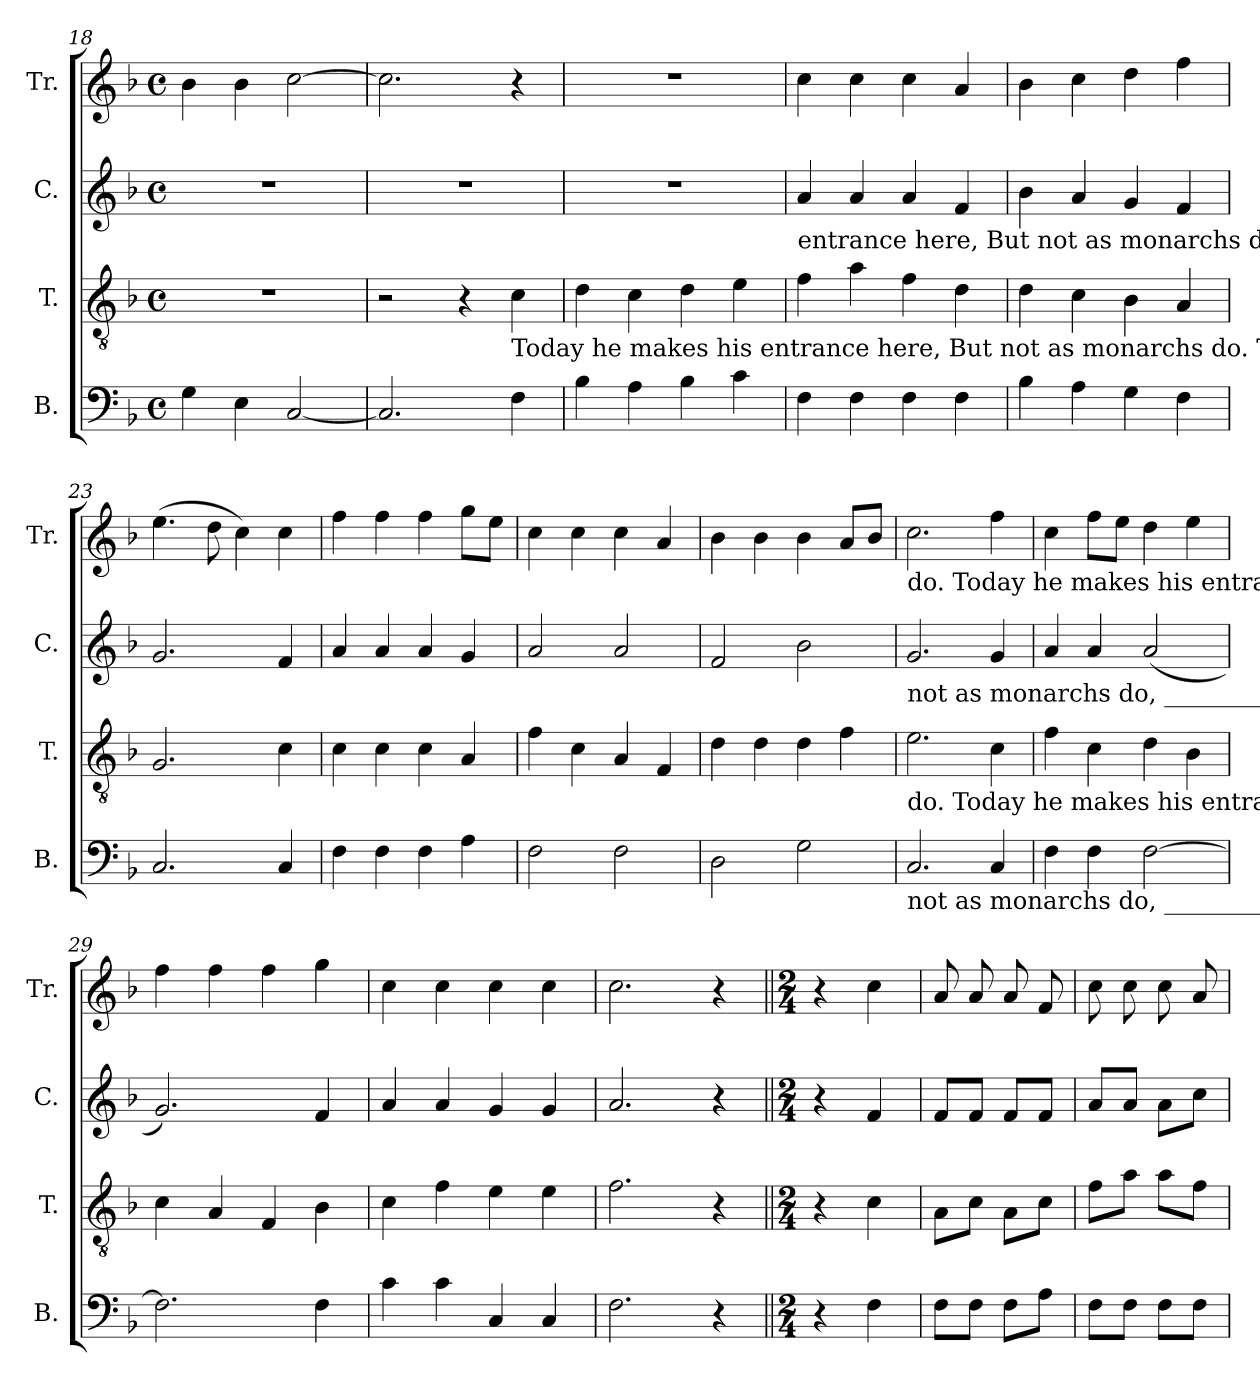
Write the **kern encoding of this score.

**kern	**kern	**kern	**kern
*part4	*part3	*part2	*part1
*staff4	*staff3	*staff2	*staff1
*I"B.	*I"T.	*I"C.	*I"Tr.
*I'B.	*I'T.	*I'C.	*I'Tr.
*clefF4	*clefGv2	*clefG2	*clefG2
*k[b-]	*k[b-]	*k[b-]	*k[b-]
*M4/4	*M4/4	*M4/4	*M4/4
*met(c)	*met(c)	*met(c)	*met(c)
=18	=18	=18	=18
4G!\	1r	1r	4b-!\
4E!\	.	.	4b-!\
[2C!/	.	.	[2cc!\
=19	=19	=19	=19
2.C!/]	2r	1r	2.cc!\]
.	4r	.	.
!	!LO:TX:b:t=Today he makes his entrance here,  But  not as  monarchs  do.          To – day he makes his entrance here, But not as monarchs	!	!
4F!\	4c!\	.	4r
=20	=20	=20	=20
4B-!\	4d!\	1r	1r
4A!\	4c!\	.	.
4B-!\	4d!\	.	.
4c!\	4e!\	.	.
=21	=21	=21	=21
!	!	!LO:TX:b:t=entrance here, But not as monarchs do. _____   To – day he makes his   en  – trance     here,    But	!
4F!\	4f!\	4a!/	4cc!\
4F!\	4a!\	4a!/	4cc!\
4F!\	4f!\	4a!/	4cc!\
4F!\	4d!\	4f!/	4a!/
=22	=22	=22	=22
4B-!\	4d!\	4b-!\	4b-!\
4A!\	4c!\	4a!/	4cc!\
4G!\	4B-!\	4g!/	4dd!\
4F!\	4A!/	4f!/	4ff!\
=23	=23	=23	=23
2.C!/	2.G!/	2.g!/	(>4.ee!\
.	.	.	8dd!\
.	.	.	4cc!\)
4C!/	4c!\	4f!/	4cc!\
=24	=24	=24	=24
4F!\	4c!\	4a!/	4ff!\
4F!\	4c!\	4a!/	4ff!\
4F!\	4c!\	4a!/	4ff!\
4A!\	4A!/	4g!/	8gg!\L
.	.	.	8ee!\J
=25	=25	=25	=25
2F!\	4f!\	2a!/	4cc!\
.	4c!\	.	4cc!\
2F!\	4A!/	2a!/	4cc!\
.	4F!/	.	4a!/
=26	=26	=26	=26
2D!\	4d!\	2f!/	4b-!\
.	4d!\	.	4b-!\
2G!\	4d!\	2b-!\	4b-!\
.	4f!\	.	8a!/L
.	.	.	8b-!/J
!!LO:PB:g=z
=27	=27	=27	=27
!	!	!	!LO:TX:b:t=do.  Today he makes his entrance here, But not as monarchs do.                A  – wake, my soul, tune  eve – ry  string, In   God  thy  Savior    praise, join with the heav'nly hosts and sing,
!	!	!LO:TX:b:t=not   as  monarchs   do, ___________   But not as monarchs do.                A  – wake, my soul, tune  eve – ry  string, In   God  thy  Savior    praise,	!
!	!LO:TX:b:t=do.  Today he makes his entrance here, But not as monarchs do.                 A  – wake, my soul, tune  eve – ry  string, In   God  thy  Savior    praise,	!	!
!LO:TX:b:t=not   as  monarchs   do, ___________   But not as monarchs do.                 A  – wake, my soul, tune  eve – ry  string, In   God  thy  Savior    praise, join with the heav'nly hosts and sing	!	!	!
2.C!/	2.e!\	2.g!/	2.cc!\
4C!/	4c!\	4g!/	4ff!\
=28	=28	=28	=28
4F!\	4f!\	4a!/	4cc!\
4F!\	4c!\	4a!/	8ff!\L
.	.	.	8ee!\J
[2F!\	4d!\	(<2a!/	4dd!\
.	4B-!\	.	4ee!\
=29	=29	=29	=29
2.F!\]	4c!\	2.g!/)	4ff!\
.	4A!/	.	4ff!\
.	4F!/	.	4ff!\
4F!\	4B-!\	4f!/	4gg!\
=30	=30	=30	=30
4c!\	4c!\	4a!/	4cc!\
4c!\	4f!\	4a!/	4cc!\
4C!/	4e!\	4g!/	4cc!\
4C!/	4e!\	4g!/	4cc!\
=31	=31	=31	=31
2.F!\	2.f!\	2.a!/	2.cc!\
4r	4r	4r	4r
=32||	=32||	=32||	=32||
*M2/4	*M2/4	*M2/4	*M2/4
*	*	*	*MM80
4r	4r	4r	4r
4F!\	4c!\	4f!/	4cc!\
=33	=33	=33	=33
8F!\L	8A!\L	8f!/L	8a!/
8F!\J	8c!\J	8f!/J	8a!/
8F!\L	8A!\L	8f!/L	8a!/
8A!\J	8c!\J	8f!/J	8f!/
=34	=34	=34	=34
8F!\L	8f!\L	8a!/L	8cc!\
8F!\J	8a!\J	8a!/J	8cc!\
8F!\L	8a!\L	8a!\L	8cc!\
8F!\J	8f!\J	8cc!\J	8a!/
=	=	=	=
*-	*-	*-	*-
